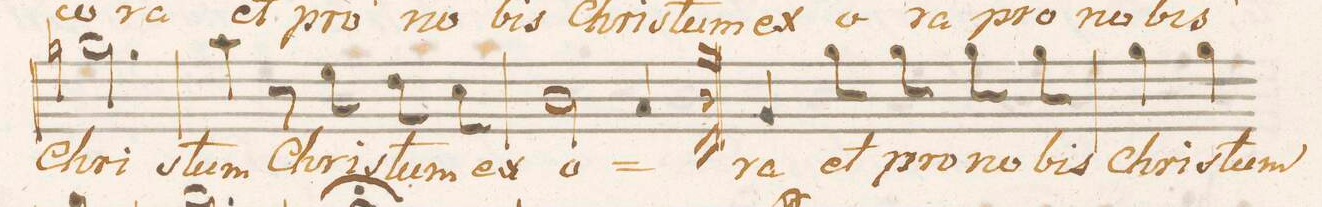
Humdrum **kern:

**kern	**text
*I"Alto.	*
*clefC3	*
*k[b-e-a-d-]	*
*M3/4	*
2.an\	Chri-
=26	=26
4b-\	-stum
8r	.
8f\	Chri-
8e-\	-stum
8d-\	ex
=27	=27
2c\	o-
4B-/	.
=28:|!	=28:|!
*>C	*
4A-/	-ra
8a-\	et
8a-\	pro
8a-\	no-
8a-\	-bis
=29	=29
4a-\	Chris-
4a-\	-tum
*-	*-
